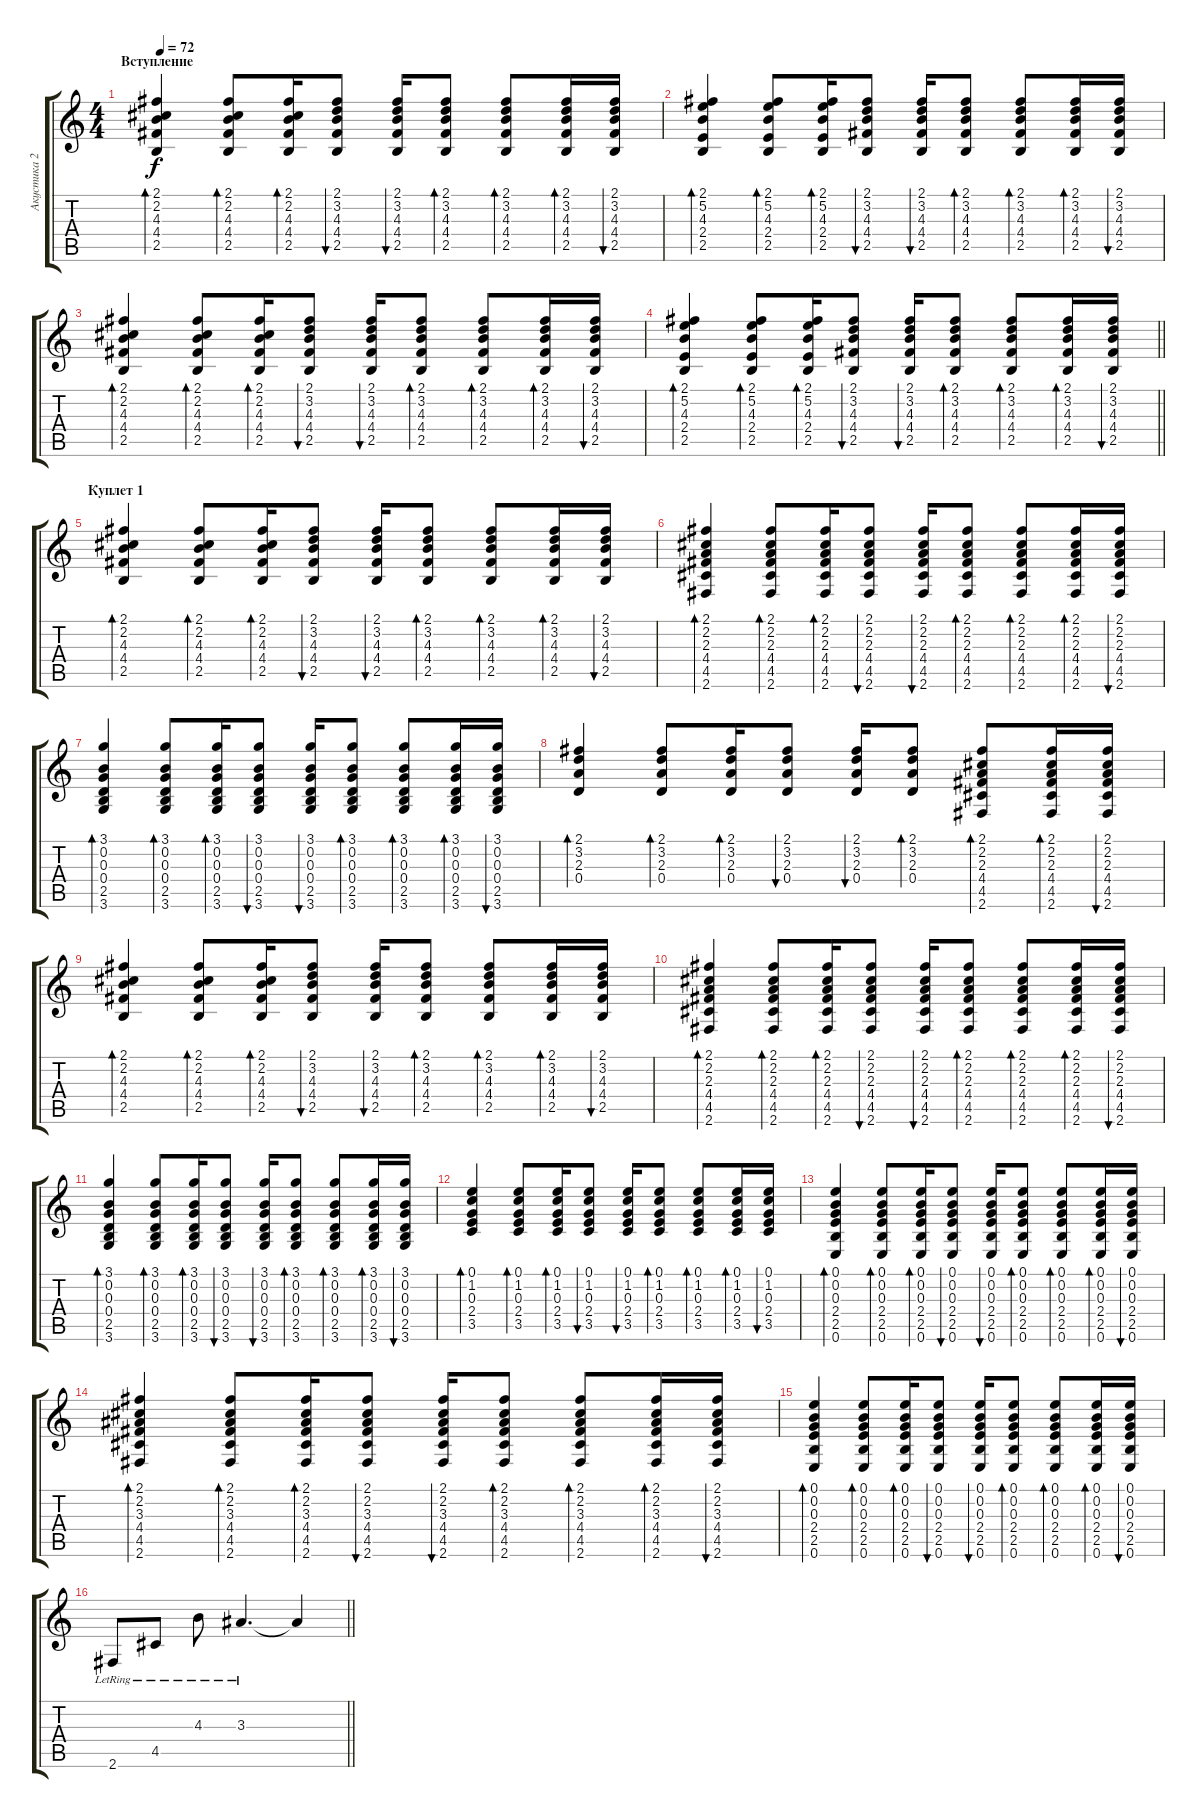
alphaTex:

\track ("Акустика 2" "Акустика 2") {instrument acousticguitarsteel}
\staff {score tabs}
\tuning (E4 B3 G3 D3 A2 E2) {hide}
\ts (4 4)
\section ("" "Вступление")
\tempo 72
\clef g2
\ks c
(2.1 2.2 4.3 4.4 2.5).4{bd 30 dy f instrument acousticguitarsteel} (2.1 2.2 4.3 4.4 2.5).8{bd 30} (2.1 2.2 4.3 4.4 2.5).16{bd 30} (2.1 3.2 4.3 4.4 2.5).8{bu 30} (2.1 3.2 4.3 4.4 2.5).16{bu 30} (2.1 3.2 4.3 4.4 2.5).8{bd 30} (2.1 3.2 4.3 4.4 2.5).8{bd 30} (2.1 3.2 4.3 4.4 2.5).16{bd 30} (2.1 3.2 4.3 4.4 2.5).16{bu 30} |
(2.1 5.2 4.3 2.4 2.5).4{bd 30} (2.1 5.2 4.3 2.4 2.5).8{bd 30} (2.1 5.2 4.3 2.4 2.5).16{bd 30} (2.1 3.2 4.3 4.4 2.5).8{bu 30} (2.1 3.2 4.3 4.4 2.5).16{bu 30} (2.1 3.2 4.3 4.4 2.5).8{bd 30} (2.1 3.2 4.3 4.4 2.5).8{bd 30} (2.1 3.2 4.3 4.4 2.5).16{bd 30} (2.1 3.2 4.3 4.4 2.5).16{bu 30} |
(2.1 2.2 4.3 4.4 2.5).4{bd 30} (2.1 2.2 4.3 4.4 2.5).8{bd 30} (2.1 2.2 4.3 4.4 2.5).16{bd 30} (2.1 3.2 4.3 4.4 2.5).8{bu 30} (2.1 3.2 4.3 4.4 2.5).16{bu 30} (2.1 3.2 4.3 4.4 2.5).8{bd 30} (2.1 3.2 4.3 4.4 2.5).8{bd 30} (2.1 3.2 4.3 4.4 2.5).16{bd 30} (2.1 3.2 4.3 4.4 2.5).16{bu 30} |
\barLineRight lightlight
(2.1 5.2 4.3 2.4 2.5).4{bd 30} (2.1 5.2 4.3 2.4 2.5).8{bd 30} (2.1 5.2 4.3 2.4 2.5).16{bd 30} (2.1 3.2 4.3 4.4 2.5).8{bu 30} (2.1 3.2 4.3 4.4 2.5).16{bu 30} (2.1 3.2 4.3 4.4 2.5).8{bd 30} (2.1 3.2 4.3 4.4 2.5).8{bd 30} (2.1 3.2 4.3 4.4 2.5).16{bd 30} (2.1 3.2 4.3 4.4 2.5).16{bu 30} |
\section ("" "Куплет 1")
(2.1 2.2 4.3 4.4 2.5).4{bd 30} (2.1 2.2 4.3 4.4 2.5).8{bd 30} (2.1 2.2 4.3 4.4 2.5).16{bd 30} (2.1 3.2 4.3 4.4 2.5).8{bu 30} (2.1 3.2 4.3 4.4 2.5).16{bu 30} (2.1 3.2 4.3 4.4 2.5).8{bd 30} (2.1 3.2 4.3 4.4 2.5).8{bd 30} (2.1 3.2 4.3 4.4 2.5).16{bd 30} (2.1 3.2 4.3 4.4 2.5).16{bu 30} |
(2.1 2.2 2.3 4.4 4.5 2.6).4{bd 30} (2.1 2.2 2.3 4.4 4.5 2.6).8{bd 30} (2.1 2.2 2.3 4.4 4.5 2.6).16{bd 30} (2.1 2.2 2.3 4.4 4.5 2.6).8{bu 30} (2.1 2.2 2.3 4.4 4.5 2.6).16{bu 30} (2.1 2.2 2.3 4.4 4.5 2.6).8{bd 30} (2.1 2.2 2.3 4.4 4.5 2.6).8{bd 30} (2.1 2.2 2.3 4.4 4.5 2.6).16{bd 30} (2.1 2.2 2.3 4.4 4.5 2.6).16{bu 30} |
(3.1 0.2 0.3 0.4 2.5 3.6).4{bd 30} (3.1 0.2 0.3 0.4 2.5 3.6).8{bd 30} (3.1 0.2 0.3 0.4 2.5 3.6).16{bd 30} (3.1 0.2 0.3 0.4 2.5 3.6).8{bu 30} (3.1 0.2 0.3 0.4 2.5 3.6).16{bu 30} (3.1 0.2 0.3 0.4 2.5 3.6).8{bd 30} (3.1 0.2 0.3 0.4 2.5 3.6).8{bd 30} (3.1 0.2 0.3 0.4 2.5 3.6).16{bd 30} (3.1 0.2 0.3 0.4 2.5 3.6).16{bu 30} |
(2.1 3.2 2.3 0.4).4{bd 30} (2.1 3.2 2.3 0.4).8{bd 30} (2.1 3.2 2.3 0.4).16{bd 30} (2.1 3.2 2.3 0.4).8{bu 30} (2.1 3.2 2.3 0.4).16{bu 30} (2.1 3.2 2.3 0.4).8{bd 30} (2.1 2.2 2.3 4.4 4.5 2.6).8{bd 30} (2.1 2.2 2.3 4.4 4.5 2.6).16{bd 30} (2.1 2.2 2.3 4.4 4.5 2.6).16{bu 30} |
(2.1 2.2 4.3 4.4 2.5).4{bd 30} (2.1 2.2 4.3 4.4 2.5).8{bd 30} (2.1 2.2 4.3 4.4 2.5).16{bd 30} (2.1 3.2 4.3 4.4 2.5).8{bu 30} (2.1 3.2 4.3 4.4 2.5).16{bu 30} (2.1 3.2 4.3 4.4 2.5).8{bd 30} (2.1 3.2 4.3 4.4 2.5).8{bd 30} (2.1 3.2 4.3 4.4 2.5).16{bd 30} (2.1 3.2 4.3 4.4 2.5).16{bu 30} |
(2.1 2.2 2.3 4.4 4.5 2.6).4{bd 30} (2.1 2.2 2.3 4.4 4.5 2.6).8{bd 30} (2.1 2.2 2.3 4.4 4.5 2.6).16{bd 30} (2.1 2.2 2.3 4.4 4.5 2.6).8{bu 30} (2.1 2.2 2.3 4.4 4.5 2.6).16{bu 30} (2.1 2.2 2.3 4.4 4.5 2.6).8{bd 30} (2.1 2.2 2.3 4.4 4.5 2.6).8{bd 30} (2.1 2.2 2.3 4.4 4.5 2.6).16{bd 30} (2.1 2.2 2.3 4.4 4.5 2.6).16{bu 30} |
(3.1 0.2 0.3 0.4 2.5 3.6).4{bd 30} (3.1 0.2 0.3 0.4 2.5 3.6).8{bd 30} (3.1 0.2 0.3 0.4 2.5 3.6).16{bd 30} (3.1 0.2 0.3 0.4 2.5 3.6).8{bu 30} (3.1 0.2 0.3 0.4 2.5 3.6).16{bu 30} (3.1 0.2 0.3 0.4 2.5 3.6).8{bd 30} (3.1 0.2 0.3 0.4 2.5 3.6).8{bd 30} (3.1 0.2 0.3 0.4 2.5 3.6).16{bd 30} (3.1 0.2 0.3 0.4 2.5 3.6).16{bu 30} |
(0.1 1.2 0.3 2.4 3.5).4{bd 30} (0.1 1.2 0.3 2.4 3.5).8{bd 30} (0.1 1.2 0.3 2.4 3.5).16{bd 30} (0.1 1.2 0.3 2.4 3.5).8{bu 30} (0.1 1.2 0.3 2.4 3.5).16{bu 30} (0.1 1.2 0.3 2.4 3.5).8{bd 30} (0.1 1.2 0.3 2.4 3.5).8{bd 30} (0.1 1.2 0.3 2.4 3.5).16{bd 30} (0.1 1.2 0.3 2.4 3.5).16{bu 30} |
(0.1 0.2 0.3 2.4 2.5 0.6).4{bd 30} (0.1 0.2 0.3 2.4 2.5 0.6).8{bd 30} (0.1 0.2 0.3 2.4 2.5 0.6).16{bd 30} (0.1 0.2 0.3 2.4 2.5 0.6).8{bu 30} (0.1 0.2 0.3 2.4 2.5 0.6).16{bu 30} (0.1 0.2 0.3 2.4 2.5 0.6).8{bd 30} (0.1 0.2 0.3 2.4 2.5 0.6).8{bd 30} (0.1 0.2 0.3 2.4 2.5 0.6).16{bd 30} (0.1 0.2 0.3 2.4 2.5 0.6).16{bu 30} |
(2.1 2.2 3.3 4.4 4.5 2.6).4{bd 30} (2.1 2.2 3.3 4.4 4.5 2.6).8{bd 30} (2.1 2.2 3.3 4.4 4.5 2.6).16{bd 30} (2.1 2.2 3.3 4.4 4.5 2.6).8{bu 30} (2.1 2.2 3.3 4.4 4.5 2.6).16{bu 30} (2.1 2.2 3.3 4.4 4.5 2.6).8{bd 30} (2.1 2.2 3.3 4.4 4.5 2.6).8{bd 30} (2.1 2.2 3.3 4.4 4.5 2.6).16{bd 30} (2.1 2.2 3.3 4.4 4.5 2.6).16{bu 30} |
(0.1 0.2 0.3 2.4 2.5 0.6).4{bd 30} (0.1 0.2 0.3 2.4 2.5 0.6).8{bd 30} (0.1 0.2 0.3 2.4 2.5 0.6).16{bd 30} (0.1 0.2 0.3 2.4 2.5 0.6).8{bu 30} (0.1 0.2 0.3 2.4 2.5 0.6).16{bu 30} (0.1 0.2 0.3 2.4 2.5 0.6).8{bd 30} (0.1 0.2 0.3 2.4 2.5 0.6).8{bd 30} (0.1 0.2 0.3 2.4 2.5 0.6).16{bd 30} (0.1 0.2 0.3 2.4 2.5 0.6).16{bu 30} |
\barLineRight lightlight
2.6{lr}.8 4.5{lr}.8 4.3{lr}.8 3.3{lr}.4{d} 3.3{t}.4
